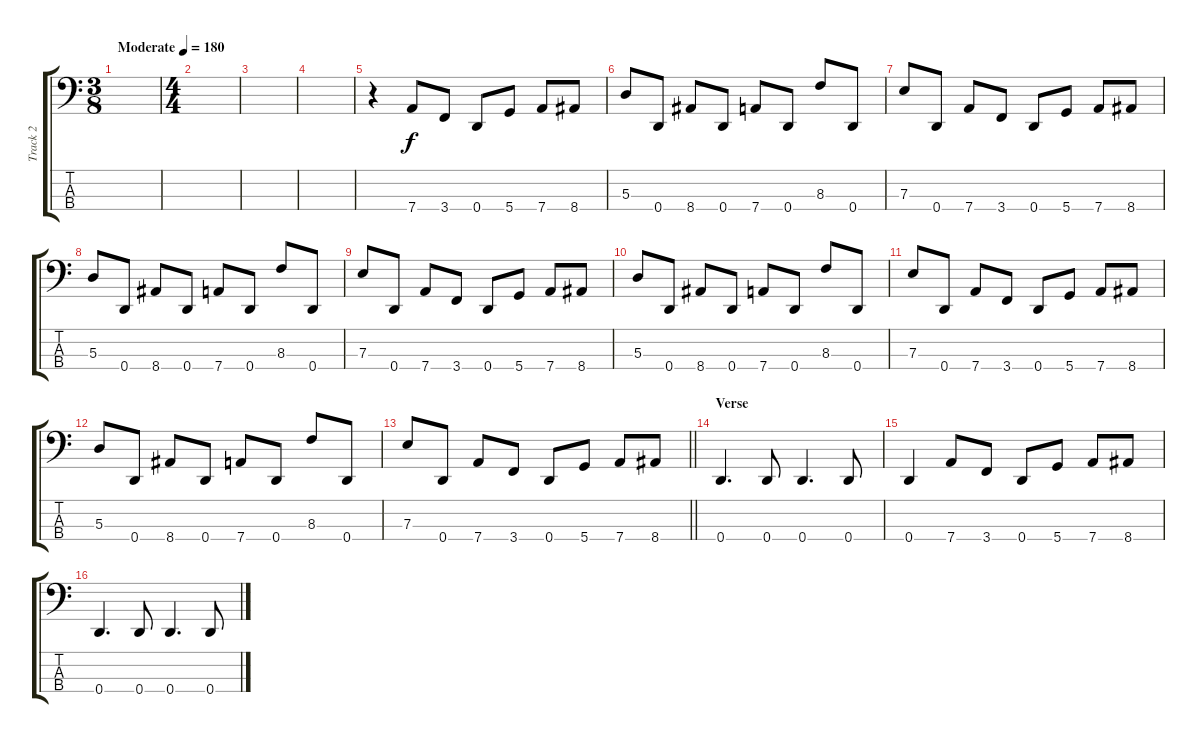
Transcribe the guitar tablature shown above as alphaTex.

\track ("Track 2" "Track 2") {instrument electricbasspick}
\staff {score tabs}
\tuning (G2 D2 A1 D1) {hide}
\ts (3 8)
\tempo (180 "Moderate")
\clef f4
\ks c
|
\ts (4 4)
|
|
|
r.4 7.4.8 3.4.8 0.4.8 5.4.8 7.4.8 8.4.8 |
5.3.8 0.4.8 8.4.8 0.4.8 7.4.8 0.4.8 8.3.8 0.4.8 |
7.3.8 0.4.8 7.4.8 3.4.8 0.4.8 5.4.8 7.4.8 8.4.8 |
5.3.8 0.4.8 8.4.8 0.4.8 7.4.8 0.4.8 8.3.8 0.4.8 |
7.3.8 0.4.8 7.4.8 3.4.8 0.4.8 5.4.8 7.4.8 8.4.8 |
5.3.8 0.4.8 8.4.8 0.4.8 7.4.8 0.4.8 8.3.8 0.4.8 |
7.3.8 0.4.8 7.4.8 3.4.8 0.4.8 5.4.8 7.4.8 8.4.8 |
5.3.8 0.4.8 8.4.8 0.4.8 7.4.8 0.4.8 8.3.8 0.4.8 |
\barLineRight lightlight
7.3.8 0.4.8 7.4.8 3.4.8 0.4.8 5.4.8 7.4.8 8.4.8 |
\section ("" "Verse")
0.4.4{d} 0.4.8 0.4.4{d} 0.4.8 |
0.4.4 7.4.8 3.4.8 0.4.8 5.4.8 7.4.8 8.4.8 |
0.4.4{d} 0.4.8 0.4.4{d} 0.4.8
